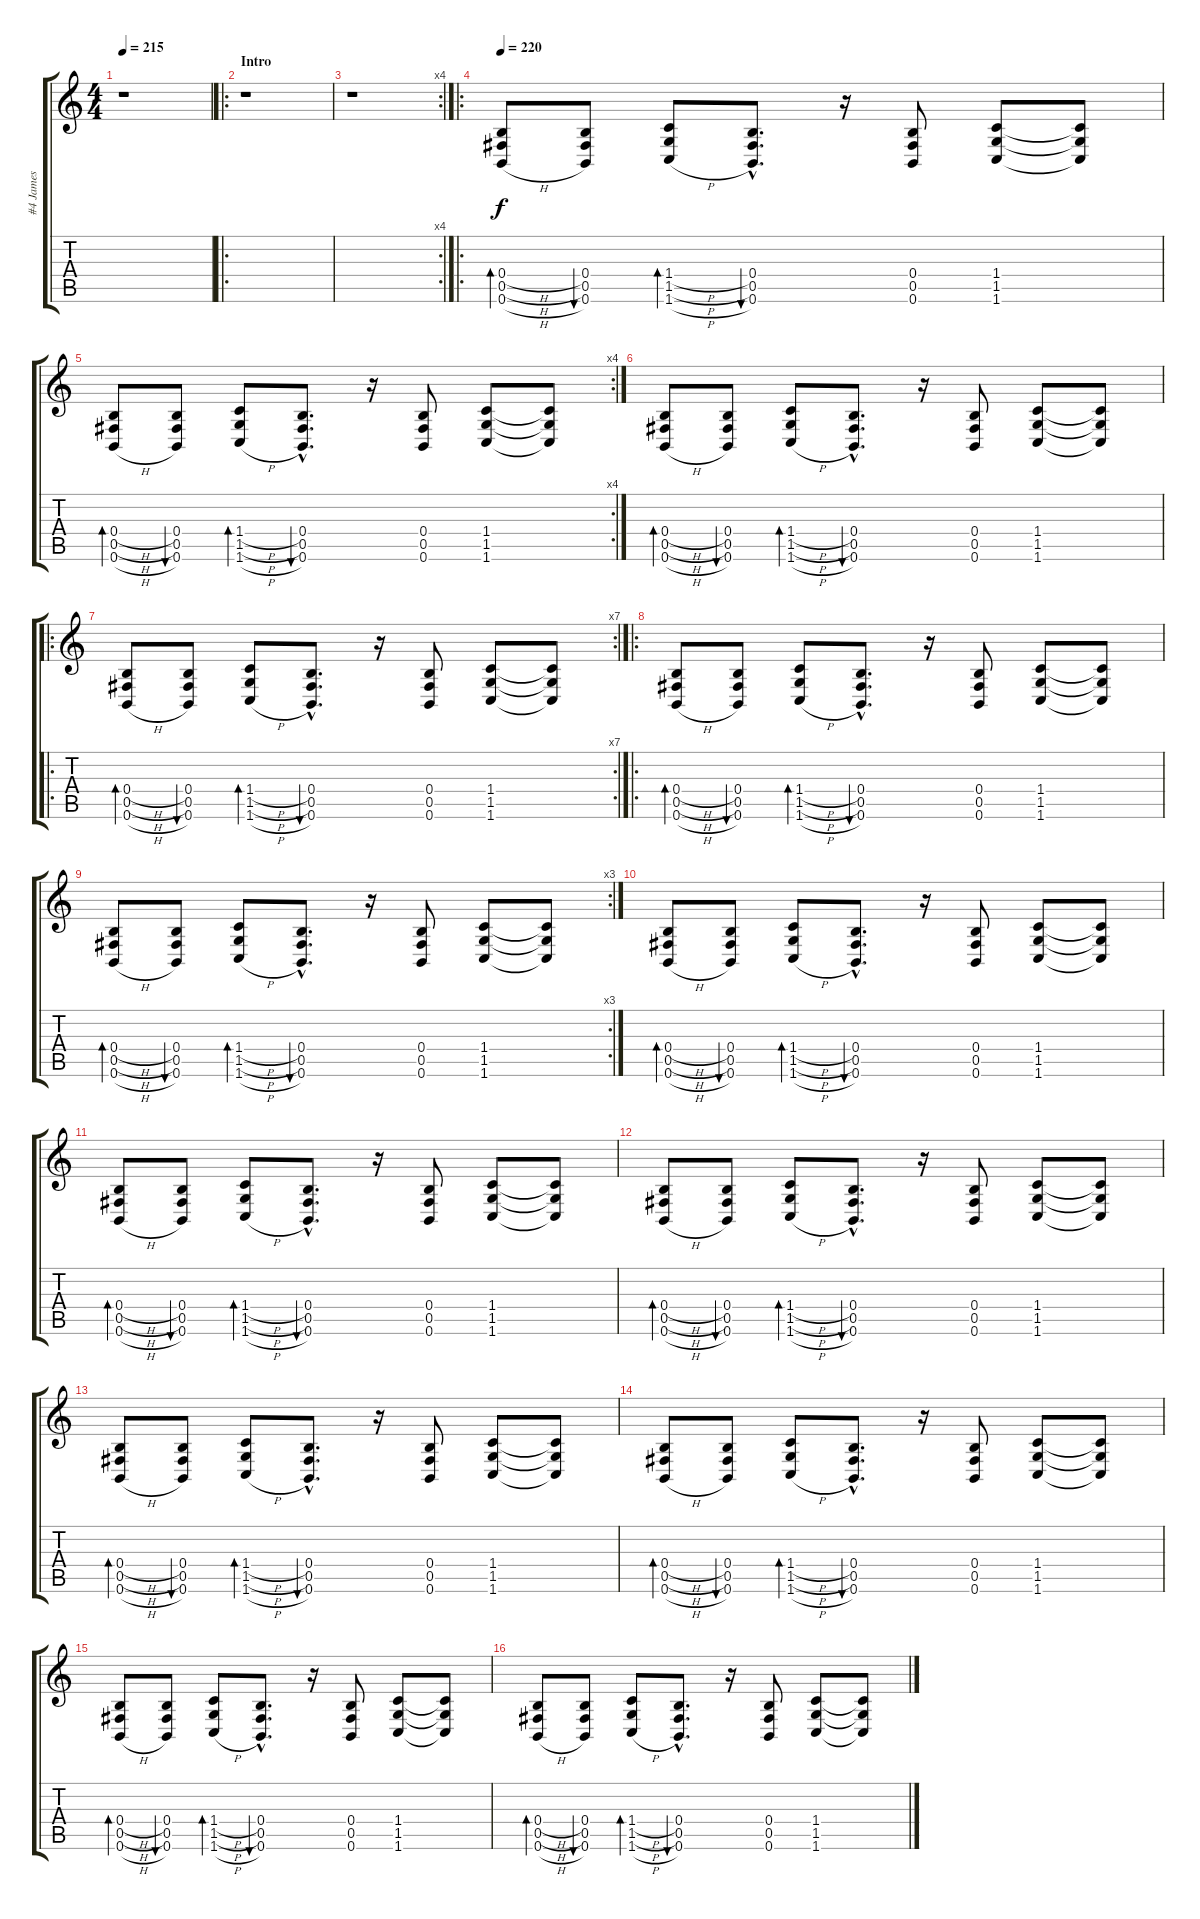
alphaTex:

\track ("#4 James" "#4 James") {instrument distortionguitar}
\staff {score tabs}
\tuning (E4 B3 G3 B2 Gb2 B1) {hide}
\ts (4 4)
\tempo 215
\tempo 223
\tempo 215
\clef g2
\ks c
r.1{dy f instrument distortionguitar} |
\ro
\section ("" "Intro")
r.1 |
\rc 4
r.1 |
\ro
\tempo 220
(0.4{h} 0.5{h} 0.6{h}).8{bd 120} (0.4 0.5 0.6).8{bu 120} (1.4{h} 1.5{h} 1.6{h}).8{bd 120} (0.4{hac} 0.5{hac} 0.6{hac}).8{d bu 120} r.16 (0.4 0.5 0.6).8 (1.4 1.5 1.6).8 (1.4{t} 1.5{t} 1.6{t}).8 |
\rc 4
(0.4{h} 0.5{h} 0.6{h}).8{bd 120} (0.4 0.5 0.6).8{bu 120} (1.4{h} 1.5{h} 1.6{h}).8{bd 120} (0.4{hac} 0.5{hac} 0.6{hac}).8{d bu 120} r.16 (0.4 0.5 0.6).8 (1.4 1.5 1.6).8 (1.4{t} 1.5{t} 1.6{t}).8 |
(0.4{h} 0.5{h} 0.6{h}).8{bd 120} (0.4 0.5 0.6).8{bu 120} (1.4{h} 1.5{h} 1.6{h}).8{bd 120} (0.4{hac} 0.5{hac} 0.6{hac}).8{d bu 120} r.16 (0.4 0.5 0.6).8 (1.4 1.5 1.6).8 (1.4{t} 1.5{t} 1.6{t}).8 |
\ro
\rc 7
(0.4{h} 0.5{h} 0.6{h}).8{bd 120} (0.4 0.5 0.6).8{bu 120} (1.4{h} 1.5{h} 1.6{h}).8{bd 120} (0.4{hac} 0.5{hac} 0.6{hac}).8{d bu 120} r.16 (0.4 0.5 0.6).8 (1.4 1.5 1.6).8 (1.4{t} 1.5{t} 1.6{t}).8 |
\ro
(0.4{h} 0.5{h} 0.6{h}).8{bd 120} (0.4 0.5 0.6).8{bu 120} (1.4{h} 1.5{h} 1.6{h}).8{bd 120} (0.4{hac} 0.5{hac} 0.6{hac}).8{d bu 120} r.16 (0.4 0.5 0.6).8 (1.4 1.5 1.6).8 (1.4{t} 1.5{t} 1.6{t}).8 |
\rc 3
(0.4{h} 0.5{h} 0.6{h}).8{bd 120} (0.4 0.5 0.6).8{bu 120} (1.4{h} 1.5{h} 1.6{h}).8{bd 120} (0.4{hac} 0.5{hac} 0.6{hac}).8{d bu 120} r.16 (0.4 0.5 0.6).8 (1.4 1.5 1.6).8 (1.4{t} 1.5{t} 1.6{t}).8 |
(0.4{h} 0.5{h} 0.6{h}).8{bd 120} (0.4 0.5 0.6).8{bu 120} (1.4{h} 1.5{h} 1.6{h}).8{bd 120} (0.4{hac} 0.5{hac} 0.6{hac}).8{d bu 120} r.16 (0.4 0.5 0.6).8 (1.4 1.5 1.6).8 (1.4{t} 1.5{t} 1.6{t}).8 |
(0.4{h} 0.5{h} 0.6{h}).8{bd 120} (0.4 0.5 0.6).8{bu 120} (1.4{h} 1.5{h} 1.6{h}).8{bd 120} (0.4{hac} 0.5{hac} 0.6{hac}).8{d bu 120} r.16 (0.4 0.5 0.6).8 (1.4 1.5 1.6).8 (1.4{t} 1.5{t} 1.6{t}).8 |
(0.4{h} 0.5{h} 0.6{h}).8{bd 120} (0.4 0.5 0.6).8{bu 120} (1.4{h} 1.5{h} 1.6{h}).8{bd 120} (0.4{hac} 0.5{hac} 0.6{hac}).8{d bu 120} r.16 (0.4 0.5 0.6).8 (1.4 1.5 1.6).8 (1.4{t} 1.5{t} 1.6{t}).8 |
(0.4{h} 0.5{h} 0.6{h}).8{bd 120} (0.4 0.5 0.6).8{bu 120} (1.4{h} 1.5{h} 1.6{h}).8{bd 120} (0.4{hac} 0.5{hac} 0.6{hac}).8{d bu 120} r.16 (0.4 0.5 0.6).8 (1.4 1.5 1.6).8 (1.4{t} 1.5{t} 1.6{t}).8 |
(0.4{h} 0.5{h} 0.6{h}).8{bd 120} (0.4 0.5 0.6).8{bu 120} (1.4{h} 1.5{h} 1.6{h}).8{bd 120} (0.4{hac} 0.5{hac} 0.6{hac}).8{d bu 120} r.16 (0.4 0.5 0.6).8 (1.4 1.5 1.6).8 (1.4{t} 1.5{t} 1.6{t}).8 |
(0.4{h} 0.5{h} 0.6{h}).8{bd 120} (0.4 0.5 0.6).8{bu 120} (1.4{h} 1.5{h} 1.6{h}).8{bd 120} (0.4{hac} 0.5{hac} 0.6{hac}).8{d bu 120} r.16 (0.4 0.5 0.6).8 (1.4 1.5 1.6).8 (1.4{t} 1.5{t} 1.6{t}).8 |
(0.4{h} 0.5{h} 0.6{h}).8{bd 120} (0.4 0.5 0.6).8{bu 120} (1.4{h} 1.5{h} 1.6{h}).8{bd 120} (0.4{hac} 0.5{hac} 0.6{hac}).8{d bu 120} r.16 (0.4 0.5 0.6).8 (1.4 1.5 1.6).8 (1.4{t} 1.5{t} 1.6{t}).8
